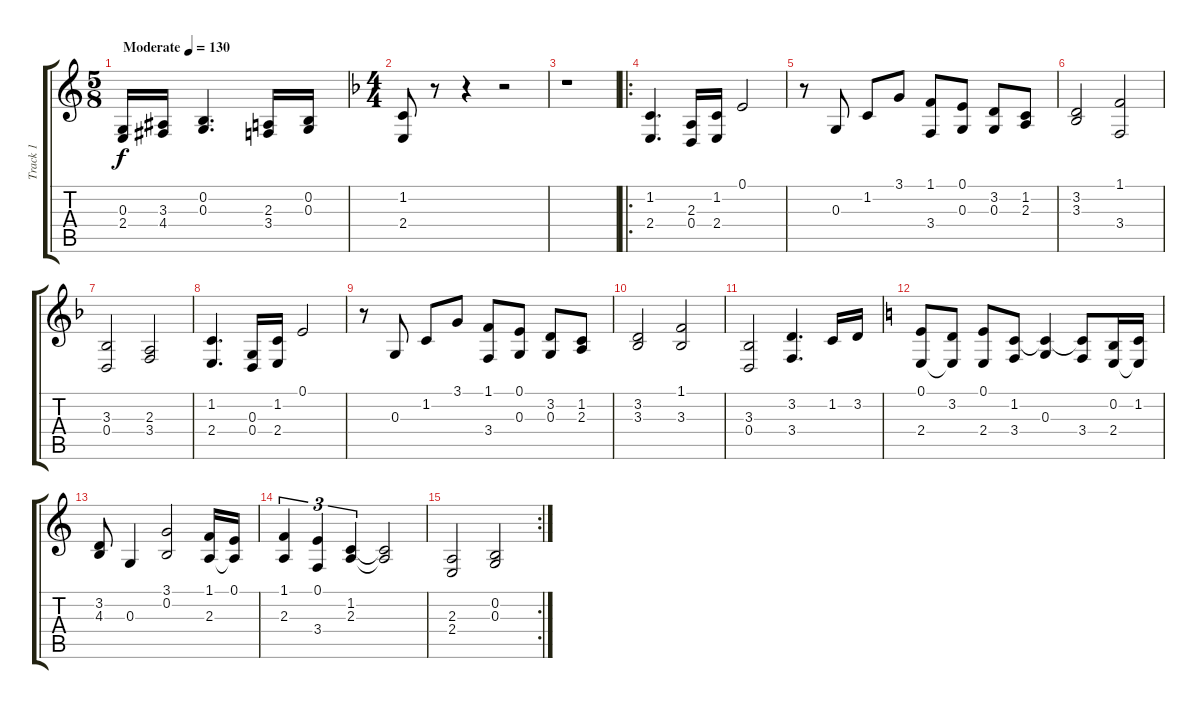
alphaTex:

\track ("Track 1" "Track 1") {instrument lead1square}
\staff {score tabs}
\tuning (E4 B3 G3 D3 A2 E2) {hide}
\ts (5 8)
\tempo (130 "Moderate")
\clef g2
\ks c
(0.3 2.4).16{dy f instrument lead1square} (3.3 4.4).16 (0.2 0.3).4{d} (2.3 3.4).16 (0.2 0.3).16 |
\ts (4 4)
\ks f
(1.2 2.4).8 r.8 r.4 r.2 |
r.1 |
\ro
(1.2 2.4).4{d} (2.3 0.4).16 (1.2 2.4).16 0.1.2 |
r.8 0.3.8 1.2.8 3.1.8 (1.1 3.4).8 (0.1 0.3).8 (3.2 0.3).8 (1.2 2.3).8 |
(3.2 3.3).2 (1.1 3.4).2 |
(3.3 0.4).2 (2.3 3.4).2 |
(1.2 2.4).4{d} (0.3 0.4).16 (1.2 2.4).16 0.1.2 |
r.8 0.3.8 1.2.8 3.1.8 (1.1 3.4).8 (0.1 0.3).8 (3.2 0.3).8 (1.2 2.3).8 |
(3.2 3.3).2 (1.1 3.3).2 |
(3.3 0.4).2 (3.2 3.4).4{d} 1.2.16 3.2.16 |
\ks c
(0.1 2.4).8 (3.2 2.4{t}).8 (0.1 2.4).8 (1.2 3.4).8 (1.2{t} 0.3).4 (1.2{t} 3.4).8 (0.2 2.4).16 (1.2 2.4{t}).16 |
(3.2 4.3).8 0.3.4 (3.1 0.2).2 (1.1 2.3).16 (0.1 2.3{t}).16 |
(1.1 2.3).4{tu (3 2)} (0.1 3.4).4{tu (3 2)} (1.2 2.3).4{tu (3 2)} (1.2{t} 2.3{t}).2 |
\rc 2
(2.3 2.4).2 (0.2 0.3).2
